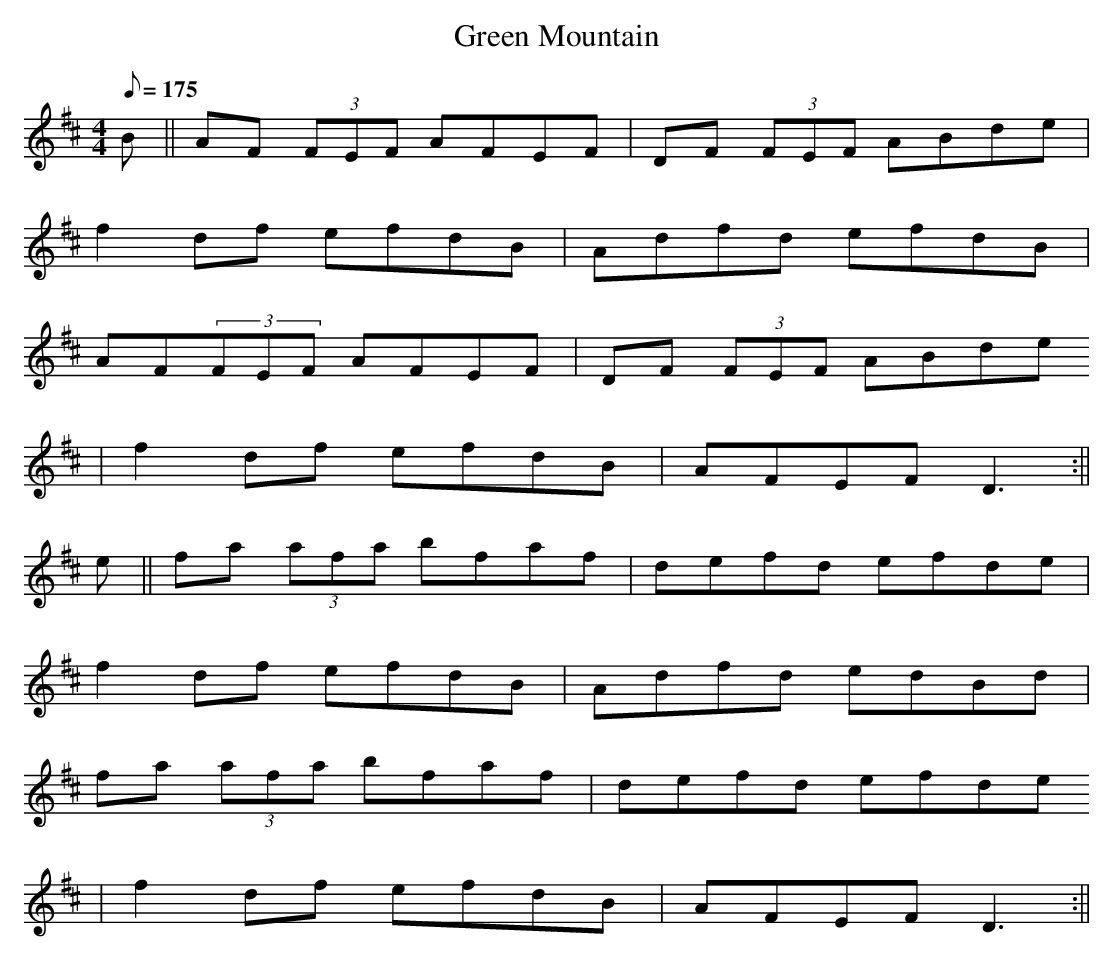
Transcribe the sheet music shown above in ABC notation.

X:1
T:Green Mountain
M:4/4
L:1/8
Q:175
K:D
B||AF (3FEF AFEF|DF (3FEF ABde|
f2df efdB|Adfd efdB|
AF(3FEF AFEF|DF (3FEF ABde
|f2df efdB|AFEF D3 :||
e||fa (3afa bfaf|defd efde|
f2df efdB|Adfd edBd|
fa (3afa bfaf|defd efde
|f2df efdB|AFEF D3 :||
